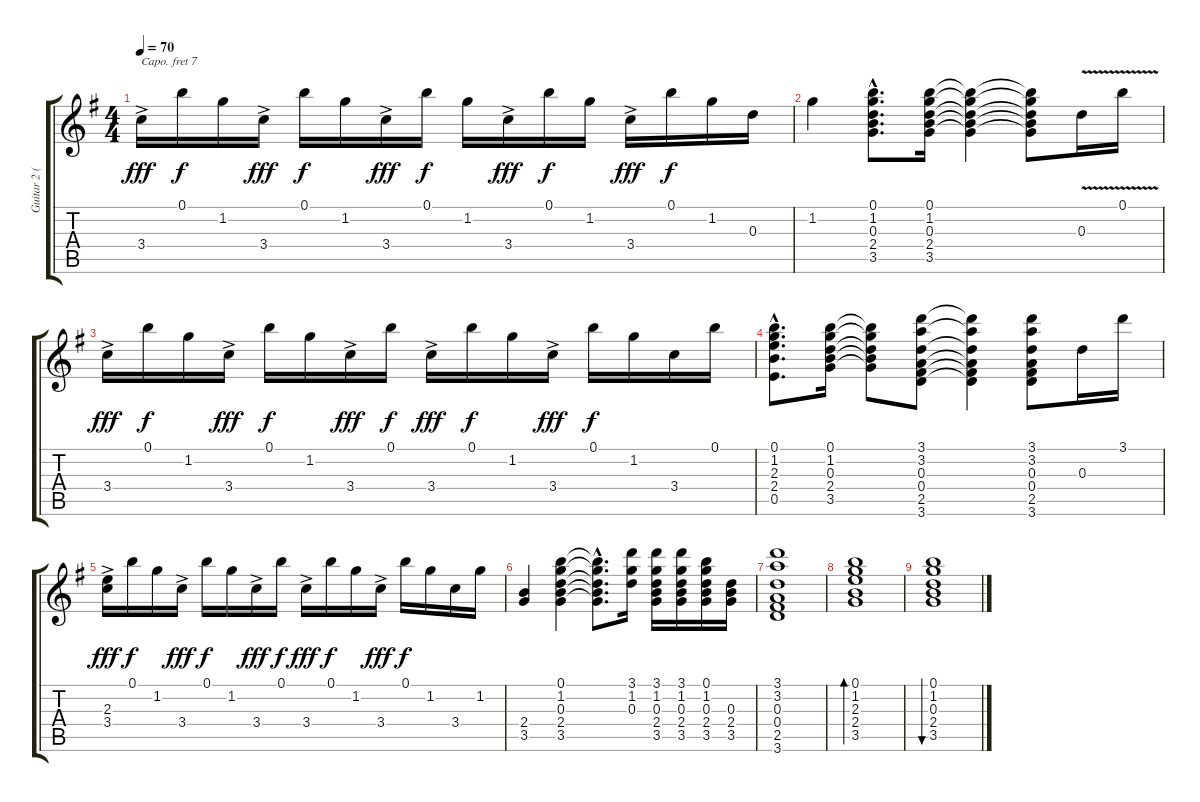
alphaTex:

\track ("Guitar 2 (Capo VII)" "Guitar 2 (") {instrument acousticguitarnylon}
\staff {score tabs}
\capo 7
\tuning (E4 B3 G3 D3 A2 E2) {hide}
\ts (4 4)
\tempo 70
\clef g2
\ks g
3.4{ac}.16{dy fff} 0.1.16{dy f} 1.2.16 3.4{ac}.16{dy fff} 0.1.16{dy f} 1.2.16 3.4{ac}.16{dy fff} 0.1.16{dy f} 1.2.16 3.4{ac}.16{dy fff} 0.1.16{dy f} 1.2.16 3.4{ac}.16{dy fff} 0.1.16{dy f} 1.2.16 0.3.16 |
1.2.4 (0.1{hac} 1.2{hac} 0.3{hac} 2.4{hac} 3.5{hac}).8{d} (0.1 1.2 0.3 2.4 3.5).16 (0.1{t} 1.2{t} 0.3{t} 2.4{t} 3.5{t}).4 (0.1{t} 1.2{t} 0.3{t} 2.4{t} 3.5{t}).8 0.3{v}.16 0.1{v}.16 |
3.4{ac}.16{dy fff} 0.1.16{dy f} 1.2.16 3.4{ac}.16{dy fff} 0.1.16{dy f} 1.2.16 3.4{ac}.16{dy fff} 0.1.16{dy f} 3.4{ac}.16{dy fff} 0.1.16{dy f} 1.2.16 3.4{ac}.16{dy fff} 0.1.16{dy f} 1.2.16 3.4.16 0.1.16 |
(0.1{hac} 1.2{hac} 2.3{hac} 2.4{hac} 0.5{hac}).8{d} (0.1 1.2 0.3 2.4 3.5).16 (0.1{t} 1.2{t} 0.3{t} 2.4{t} 3.5{t}).8 (3.1 3.2 0.3 0.4 2.5 3.6).8 (3.1{t} 3.2{t} 0.3{t} 0.4{t} 2.5{t} 3.6{t}).4 (3.1 3.2 0.3 0.4 2.5 3.6).8 0.3.16 3.1.16 |
(2.3 3.4{ac}).16{dy fff} 0.1.16{dy f} 1.2.16 3.4{ac}.16{dy fff} 0.1.16{dy f} 1.2.16 3.4{ac}.16{dy fff} 0.1.16{dy f} 3.4{ac}.16{dy fff} 0.1.16{dy f} 1.2.16 3.4{ac}.16{dy fff} 0.1.16{dy f} 1.2.16 3.4.16 1.2.16 |
(2.4 3.5).4 (0.1 1.2 0.3 2.4 3.5).4 (0.1{hac t} 1.2{hac t} 0.3{hac t} 2.4{hac t} 3.5{hac t}).8{d} (3.1 1.2 0.3).16 (3.1 1.2 0.3 2.4 3.5).16 (3.1 1.2 0.3 2.4 3.5).16 (0.1 1.2 0.3 2.4 3.5).16 (0.3 2.4 3.5).16 |
(3.1 3.2 0.3 0.4 2.5 3.6).1 |
(0.1 1.2 2.3 2.4 3.5).1{bd 60} |
(0.1 1.2 0.3 2.4 3.5).1{bu 240}
